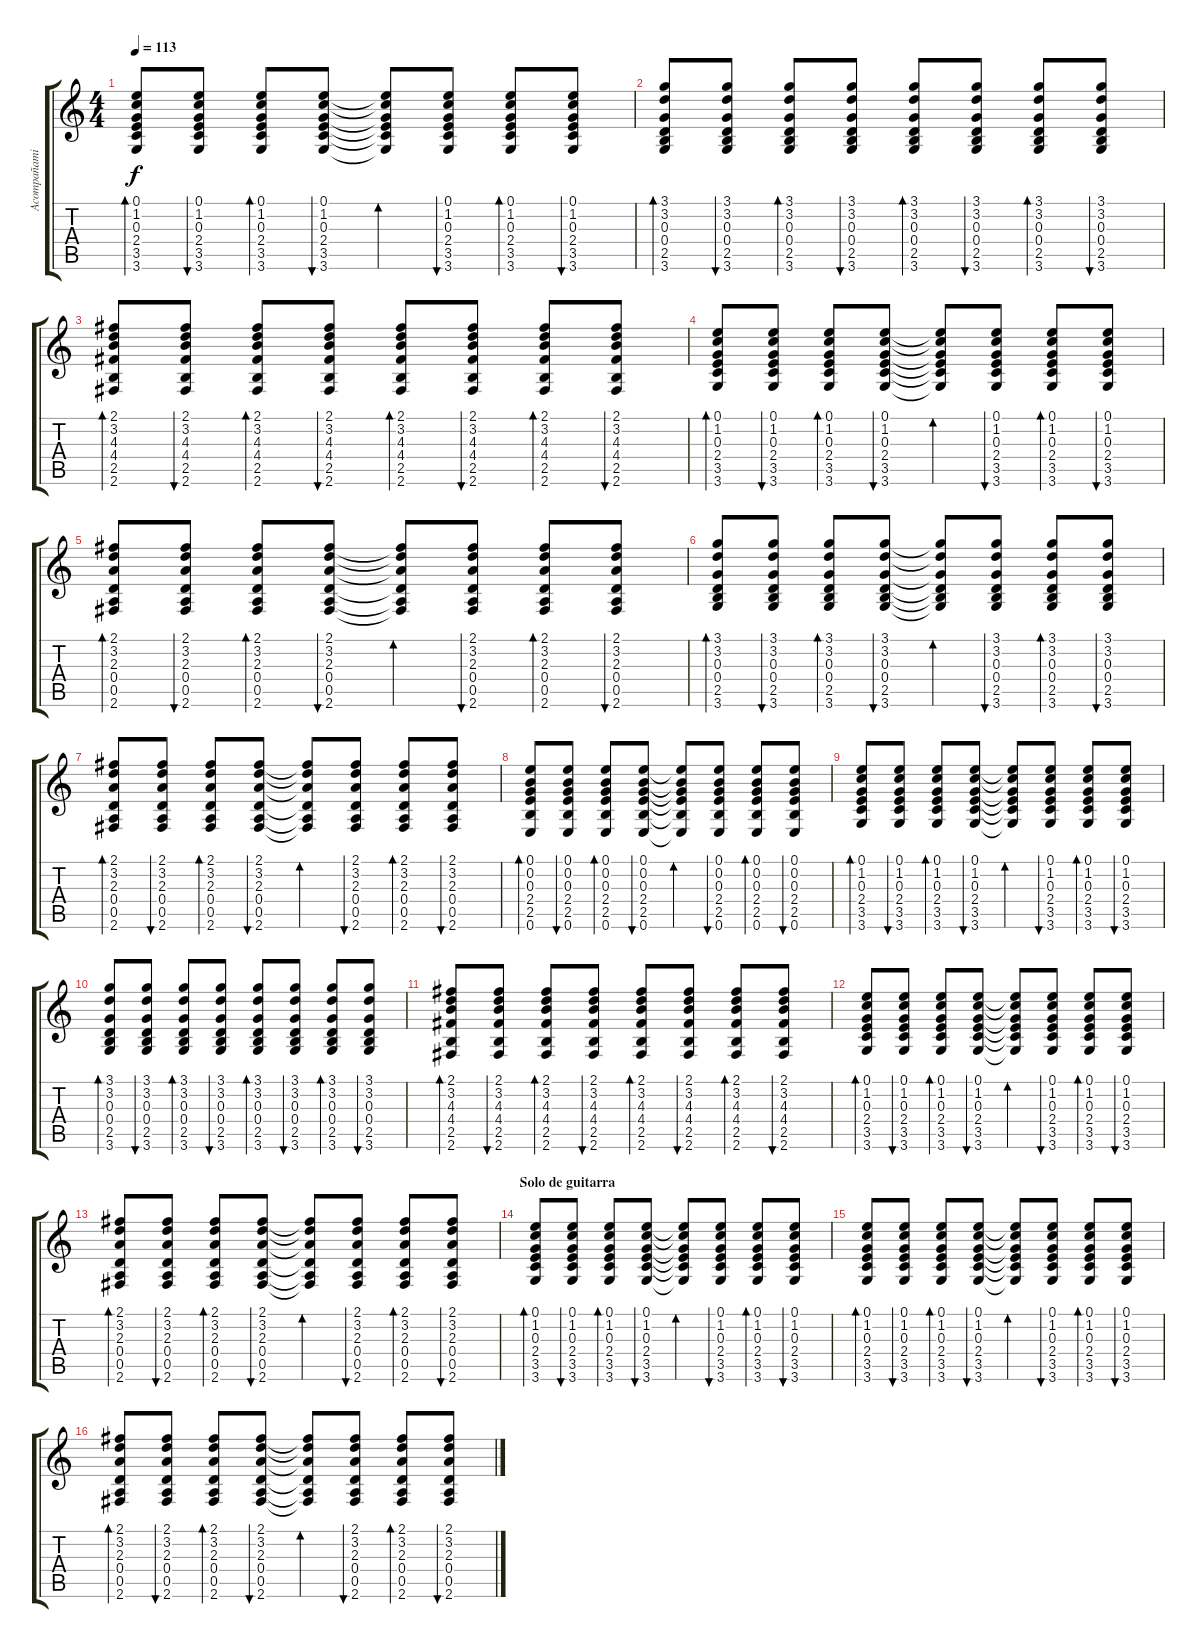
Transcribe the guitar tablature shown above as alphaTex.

\track ("Acompañamiento" "Acompañami") {instrument acousticguitarsteel}
\staff {score tabs}
\tuning (E4 B3 G3 D3 A2 E2) {hide}
\ts (4 4)
\tempo 113
\clef g2
\ks c
(0.1 1.2 0.3 2.4 3.5 3.6).8{bd 30 dy f} (0.1 1.2 0.3 2.4 3.5 3.6).8{bu 30} (0.1 1.2 0.3 2.4 3.5 3.6).8{bd 30} (0.1 1.2 0.3 2.4 3.5 3.6).8{bu 30} (0.1{t} 1.2{t} 0.3{t} 2.4{t} 3.5{t} 3.6{t}).8{bd 30} (0.1 1.2 0.3 2.4 3.5 3.6).8{bu 30} (0.1 1.2 0.3 2.4 3.5 3.6).8{bd 30} (0.1 1.2 0.3 2.4 3.5 3.6).8{bu 30} |
(3.1 3.2 0.3 0.4 2.5 3.6).8{bd 30} (3.1 3.2 0.3 0.4 2.5 3.6).8{bu 30} (3.1 3.2 0.3 0.4 2.5 3.6).8{bd 30} (3.1 3.2 0.3 0.4 2.5 3.6).8{bu 30} (3.1 3.2 0.3 0.4 2.5 3.6).8{bd 30} (3.1 3.2 0.3 0.4 2.5 3.6).8{bu 30} (3.1 3.2 0.3 0.4 2.5 3.6).8{bd 30} (3.1 3.2 0.3 0.4 2.5 3.6).8{bu 30} |
(2.1 3.2 4.3 4.4 2.5 2.6).8{bd 30} (2.1 3.2 4.3 4.4 2.5 2.6).8{bu 30} (2.1 3.2 4.3 4.4 2.5 2.6).8{bd 30} (2.1 3.2 4.3 4.4 2.5 2.6).8{bu 30} (2.1 3.2 4.3 4.4 2.5 2.6).8{bd 30} (2.1 3.2 4.3 4.4 2.5 2.6).8{bu 30} (2.1 3.2 4.3 4.4 2.5 2.6).8{bd 30} (2.1 3.2 4.3 4.4 2.5 2.6).8{bu 30} |
(0.1 1.2 0.3 2.4 3.5 3.6).8{bd 30} (0.1 1.2 0.3 2.4 3.5 3.6).8{bu 30} (0.1 1.2 0.3 2.4 3.5 3.6).8{bd 30} (0.1 1.2 0.3 2.4 3.5 3.6).8{bu 30} (0.1{t} 1.2{t} 0.3{t} 2.4{t} 3.5{t} 3.6{t}).8{bd 30} (0.1 1.2 0.3 2.4 3.5 3.6).8{bu 30} (0.1 1.2 0.3 2.4 3.5 3.6).8{bd 30} (0.1 1.2 0.3 2.4 3.5 3.6).8{bu 30} |
(2.1 3.2 2.3 0.4 0.5 2.6).8{bd 30} (2.1 3.2 2.3 0.4 0.5 2.6).8{bu 30} (2.1 3.2 2.3 0.4 0.5 2.6).8{bd 30} (2.1 3.2 2.3 0.4 0.5 2.6).8{bu 30} (2.1{t} 3.2{t} 2.3{t} 0.4{t} 0.5{t} 2.6{t}).8{bd 30} (2.1 3.2 2.3 0.4 0.5 2.6).8{bu 30} (2.1 3.2 2.3 0.4 0.5 2.6).8{bd 30} (2.1 3.2 2.3 0.4 0.5 2.6).8{bu 30} |
(3.1 3.2 0.3 0.4 2.5 3.6).8{bd 30} (3.1 3.2 0.3 0.4 2.5 3.6).8{bu 30} (3.1 3.2 0.3 0.4 2.5 3.6).8{bd 30} (3.1 3.2 0.3 0.4 2.5 3.6).8{bu 30} (3.1{t} 3.2{t} 0.3{t} 0.4{t} 2.5{t} 3.6{t}).8{bd 30} (3.1 3.2 0.3 0.4 2.5 3.6).8{bu 30} (3.1 3.2 0.3 0.4 2.5 3.6).8{bd 30} (3.1 3.2 0.3 0.4 2.5 3.6).8{bu 30} |
(2.1 3.2 2.3 0.4 0.5 2.6).8{bd 30} (2.1 3.2 2.3 0.4 0.5 2.6).8{bu 30} (2.1 3.2 2.3 0.4 0.5 2.6).8{bd 30} (2.1 3.2 2.3 0.4 0.5 2.6).8{bu 30} (2.1{t} 3.2{t} 2.3{t} 0.4{t} 0.5{t} 2.6{t}).8{bd 30} (2.1 3.2 2.3 0.4 0.5 2.6).8{bu 30} (2.1 3.2 2.3 0.4 0.5 2.6).8{bd 30} (2.1 3.2 2.3 0.4 0.5 2.6).8{bu 30} |
(0.1 0.2 0.3 2.4 2.5 0.6).8{bd 30} (0.1 0.2 0.3 2.4 2.5 0.6).8{bu 30} (0.1 0.2 0.3 2.4 2.5 0.6).8{bd 30} (0.1 0.2 0.3 2.4 2.5 0.6).8{bu 30} (0.1{t} 0.2{t} 0.3{t} 2.4{t} 2.5{t} 0.6{t}).8{bd 30} (0.1 0.2 0.3 2.4 2.5 0.6).8{bu 30} (0.1 0.2 0.3 2.4 2.5 0.6).8{bd 30} (0.1 0.2 0.3 2.4 2.5 0.6).8{bu 30} |
(0.1 1.2 0.3 2.4 3.5 3.6).8{bd 30} (0.1 1.2 0.3 2.4 3.5 3.6).8{bu 30} (0.1 1.2 0.3 2.4 3.5 3.6).8{bd 30} (0.1 1.2 0.3 2.4 3.5 3.6).8{bu 30} (0.1{t} 1.2{t} 0.3{t} 2.4{t} 3.5{t} 3.6{t}).8{bd 30} (0.1 1.2 0.3 2.4 3.5 3.6).8{bu 30} (0.1 1.2 0.3 2.4 3.5 3.6).8{bd 30} (0.1 1.2 0.3 2.4 3.5 3.6).8{bu 30} |
(3.1 3.2 0.3 0.4 2.5 3.6).8{bd 30} (3.1 3.2 0.3 0.4 2.5 3.6).8{bu 30} (3.1 3.2 0.3 0.4 2.5 3.6).8{bd 30} (3.1 3.2 0.3 0.4 2.5 3.6).8{bu 30} (3.1 3.2 0.3 0.4 2.5 3.6).8{bd 30} (3.1 3.2 0.3 0.4 2.5 3.6).8{bu 30} (3.1 3.2 0.3 0.4 2.5 3.6).8{bd 30} (3.1 3.2 0.3 0.4 2.5 3.6).8{bu 30} |
(2.1 3.2 4.3 4.4 2.5 2.6).8{bd 30} (2.1 3.2 4.3 4.4 2.5 2.6).8{bu 30} (2.1 3.2 4.3 4.4 2.5 2.6).8{bd 30} (2.1 3.2 4.3 4.4 2.5 2.6).8{bu 30} (2.1 3.2 4.3 4.4 2.5 2.6).8{bd 30} (2.1 3.2 4.3 4.4 2.5 2.6).8{bu 30} (2.1 3.2 4.3 4.4 2.5 2.6).8{bd 30} (2.1 3.2 4.3 4.4 2.5 2.6).8{bu 30} |
(0.1 1.2 0.3 2.4 3.5 3.6).8{bd 30} (0.1 1.2 0.3 2.4 3.5 3.6).8{bu 30} (0.1 1.2 0.3 2.4 3.5 3.6).8{bd 30} (0.1 1.2 0.3 2.4 3.5 3.6).8{bu 30} (0.1{t} 1.2{t} 0.3{t} 2.4{t} 3.5{t} 3.6{t}).8{bd 30} (0.1 1.2 0.3 2.4 3.5 3.6).8{bu 30} (0.1 1.2 0.3 2.4 3.5 3.6).8{bd 30} (0.1 1.2 0.3 2.4 3.5 3.6).8{bu 30} |
(2.1 3.2 2.3 0.4 0.5 2.6).8{bd 30} (2.1 3.2 2.3 0.4 0.5 2.6).8{bu 30} (2.1 3.2 2.3 0.4 0.5 2.6).8{bd 30} (2.1 3.2 2.3 0.4 0.5 2.6).8{bu 30} (2.1{t} 3.2{t} 2.3{t} 0.4{t} 0.5{t} 2.6{t}).8{bd 30} (2.1 3.2 2.3 0.4 0.5 2.6).8{bu 30} (2.1 3.2 2.3 0.4 0.5 2.6).8{bd 30} (2.1 3.2 2.3 0.4 0.5 2.6).8{bu 30} |
\section ("" "Solo de guitarra")
(0.1 1.2 0.3 2.4 3.5 3.6).8{bd 30} (0.1 1.2 0.3 2.4 3.5 3.6).8{bu 30} (0.1 1.2 0.3 2.4 3.5 3.6).8{bd 30} (0.1 1.2 0.3 2.4 3.5 3.6).8{bu 30} (0.1{t} 1.2{t} 0.3{t} 2.4{t} 3.5{t} 3.6{t}).8{bd 30} (0.1 1.2 0.3 2.4 3.5 3.6).8{bu 30} (0.1 1.2 0.3 2.4 3.5 3.6).8{bd 30} (0.1 1.2 0.3 2.4 3.5 3.6).8{bu 30} |
(0.1 1.2 0.3 2.4 3.5 3.6).8{bd 30} (0.1 1.2 0.3 2.4 3.5 3.6).8{bu 30} (0.1 1.2 0.3 2.4 3.5 3.6).8{bd 30} (0.1 1.2 0.3 2.4 3.5 3.6).8{bu 30} (0.1{t} 1.2{t} 0.3{t} 2.4{t} 3.5{t} 3.6{t}).8{bd 30} (0.1 1.2 0.3 2.4 3.5 3.6).8{bu 30} (0.1 1.2 0.3 2.4 3.5 3.6).8{bd 30} (0.1 1.2 0.3 2.4 3.5 3.6).8{bu 30} |
(2.1 3.2 2.3 0.4 0.5 2.6).8{bd 30} (2.1 3.2 2.3 0.4 0.5 2.6).8{bu 30} (2.1 3.2 2.3 0.4 0.5 2.6).8{bd 30} (2.1 3.2 2.3 0.4 0.5 2.6).8{bu 30} (2.1{t} 3.2{t} 2.3{t} 0.4{t} 0.5{t} 2.6{t}).8{bd 30} (2.1 3.2 2.3 0.4 0.5 2.6).8{bu 30} (2.1 3.2 2.3 0.4 0.5 2.6).8{bd 30} (2.1 3.2 2.3 0.4 0.5 2.6).8{bu 30}
